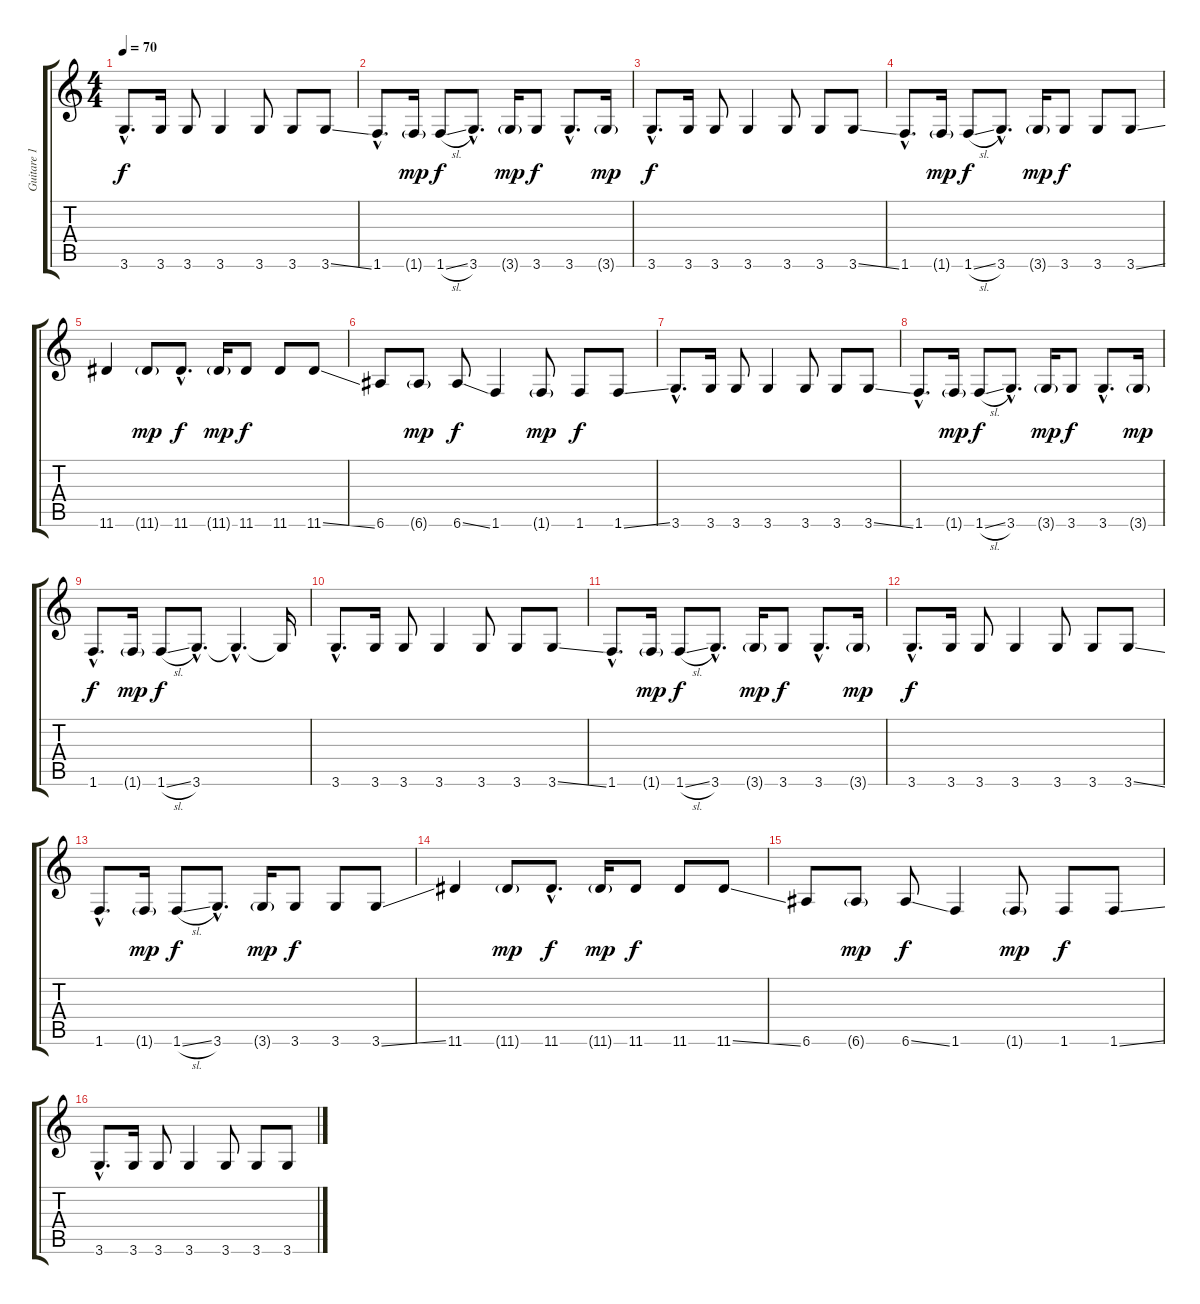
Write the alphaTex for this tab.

\track ("Guitare 1" "Guitare 1") {instrument electricguitarjazz}
\staff {score tabs}
\tuning (E4 B3 G3 D3 A2 E2) {hide}
\ts (4 4)
\tempo 70
\clef g2
\ks c
3.6{hac}.8{d dy f} 3.6.16 3.6.8 3.6.4 3.6.8 3.6.8 3.6{ss}.8 |
1.6{hac}.8{d} 1.6{g}.16{dy mp} 1.6{sl}.8{dy f} 3.6{hac}.8{d} 3.6{g}.16{dy mp} 3.6.8{dy f} 3.6{hac}.8{d} 3.6{g}.16{dy mp} |
3.6{hac}.8{d dy f} 3.6.16 3.6.8 3.6.4 3.6.8 3.6.8 3.6{ss}.8 |
1.6{hac}.8{d} 1.6{g}.16{dy mp} 1.6{sl}.8{dy f} 3.6{hac}.8{d} 3.6{g}.16{dy mp} 3.6.8{dy f} 3.6.8 3.6{ss}.8 |
11.6.4 11.6{g}.8{dy mp} 11.6{hac}.8{d dy f} 11.6{g}.16{dy mp} 11.6.8{dy f} 11.6.8 11.6{ss}.8 |
6.6.8 6.6{g}.8{dy mp} 6.6{ss}.8{dy f} 1.6.4 1.6{g}.8{dy mp} 1.6.8{dy f} 1.6{ss}.8 |
3.6{hac}.8{d} 3.6.16 3.6.8 3.6.4 3.6.8 3.6.8 3.6{ss}.8 |
1.6{hac}.8{d} 1.6{g}.16{dy mp} 1.6{sl}.8{dy f} 3.6{hac}.8{d} 3.6{g}.16{dy mp} 3.6.8{dy f} 3.6{hac}.8{d} 3.6{g}.16{dy mp} |
1.6{hac}.8{d dy f} 1.6{g}.16{dy mp} 1.6{sl}.8{dy f} 3.6{hac}.8{d} 3.6{hac t}.4{d} 3.6{t}.16 |
3.6{hac}.8{d} 3.6.16 3.6.8 3.6.4 3.6.8 3.6.8 3.6{ss}.8 |
1.6{hac}.8{d} 1.6{g}.16{dy mp} 1.6{sl}.8{dy f} 3.6{hac}.8{d} 3.6{g}.16{dy mp} 3.6.8{dy f} 3.6{hac}.8{d} 3.6{g}.16{dy mp} |
3.6{hac}.8{d dy f} 3.6.16 3.6.8 3.6.4 3.6.8 3.6.8 3.6{ss}.8 |
1.6{hac}.8{d} 1.6{g}.16{dy mp} 1.6{sl}.8{dy f} 3.6{hac}.8{d} 3.6{g}.16{dy mp} 3.6.8{dy f} 3.6.8 3.6{ss}.8 |
11.6.4 11.6{g}.8{dy mp} 11.6{hac}.8{d dy f} 11.6{g}.16{dy mp} 11.6.8{dy f} 11.6.8 11.6{ss}.8 |
6.6.8 6.6{g}.8{dy mp} 6.6{ss}.8{dy f} 1.6.4 1.6{g}.8{dy mp} 1.6.8{dy f} 1.6{ss}.8 |
3.6{hac}.8{d} 3.6.16 3.6.8 3.6.4 3.6.8 3.6.8 3.6{ss}.8
